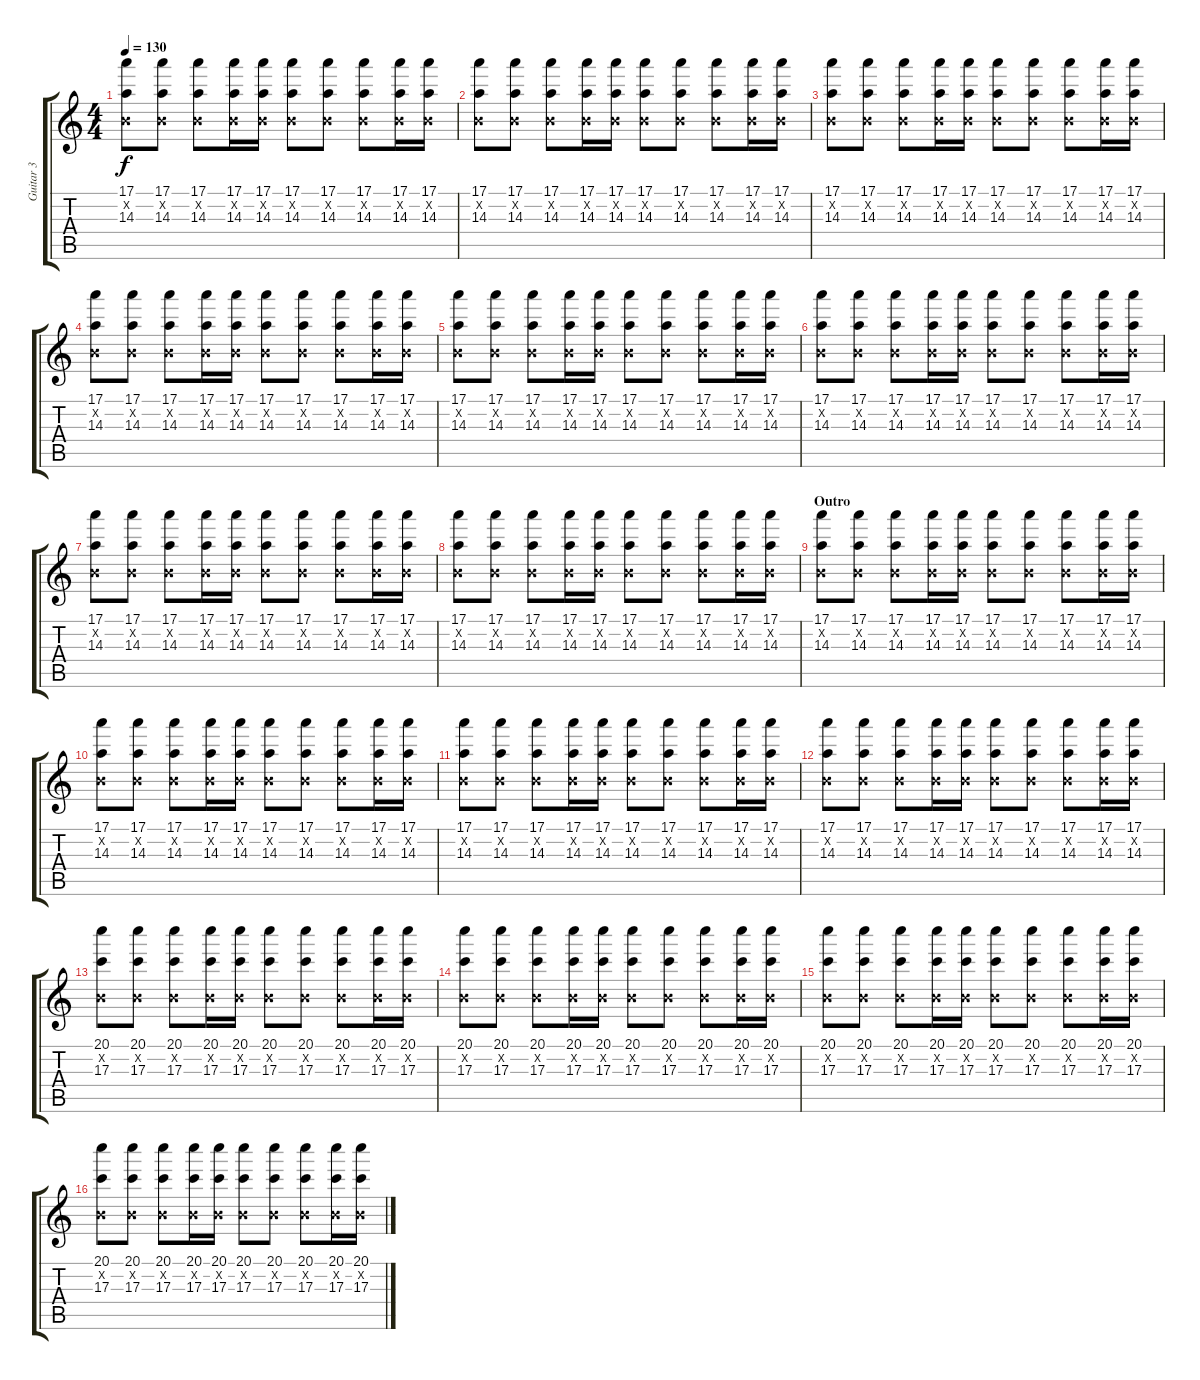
\track ("Guitar 3" "Guitar 3") {instrument distortionguitar}
\staff {score tabs}
\tuning (E4 B3 G3 D3 A2 D2) {hide}
\ts (4 4)
\tempo 130
\clef g2
\ks c
(17.1 0.2{x} 14.3).8{dy f} (17.1 0.2{x} 14.3).8 (17.1 0.2{x} 14.3).8 (17.1 0.2{x} 14.3).16 (17.1 0.2{x} 14.3).16 (17.1 0.2{x} 14.3).8 (17.1 0.2{x} 14.3).8 (17.1 0.2{x} 14.3).8 (17.1 0.2{x} 14.3).16 (17.1 0.2{x} 14.3).16 |
(17.1 0.2{x} 14.3).8 (17.1 0.2{x} 14.3).8 (17.1 0.2{x} 14.3).8 (17.1 0.2{x} 14.3).16 (17.1 0.2{x} 14.3).16 (17.1 0.2{x} 14.3).8 (17.1 0.2{x} 14.3).8 (17.1 0.2{x} 14.3).8 (17.1 0.2{x} 14.3).16 (17.1 0.2{x} 14.3).16 |
(17.1 0.2{x} 14.3).8 (17.1 0.2{x} 14.3).8 (17.1 0.2{x} 14.3).8 (17.1 0.2{x} 14.3).16 (17.1 0.2{x} 14.3).16 (17.1 0.2{x} 14.3).8 (17.1 0.2{x} 14.3).8 (17.1 0.2{x} 14.3).8 (17.1 0.2{x} 14.3).16 (17.1 0.2{x} 14.3).16 |
(17.1 0.2{x} 14.3).8 (17.1 0.2{x} 14.3).8 (17.1 0.2{x} 14.3).8 (17.1 0.2{x} 14.3).16 (17.1 0.2{x} 14.3).16 (17.1 0.2{x} 14.3).8 (17.1 0.2{x} 14.3).8 (17.1 0.2{x} 14.3).8 (17.1 0.2{x} 14.3).16 (17.1 0.2{x} 14.3).16 |
(17.1 0.2{x} 14.3).8 (17.1 0.2{x} 14.3).8 (17.1 0.2{x} 14.3).8 (17.1 0.2{x} 14.3).16 (17.1 0.2{x} 14.3).16 (17.1 0.2{x} 14.3).8 (17.1 0.2{x} 14.3).8 (17.1 0.2{x} 14.3).8 (17.1 0.2{x} 14.3).16 (17.1 0.2{x} 14.3).16 |
(17.1 0.2{x} 14.3).8 (17.1 0.2{x} 14.3).8 (17.1 0.2{x} 14.3).8 (17.1 0.2{x} 14.3).16 (17.1 0.2{x} 14.3).16 (17.1 0.2{x} 14.3).8 (17.1 0.2{x} 14.3).8 (17.1 0.2{x} 14.3).8 (17.1 0.2{x} 14.3).16 (17.1 0.2{x} 14.3).16 |
(17.1 0.2{x} 14.3).8 (17.1 0.2{x} 14.3).8 (17.1 0.2{x} 14.3).8 (17.1 0.2{x} 14.3).16 (17.1 0.2{x} 14.3).16 (17.1 0.2{x} 14.3).8 (17.1 0.2{x} 14.3).8 (17.1 0.2{x} 14.3).8 (17.1 0.2{x} 14.3).16 (17.1 0.2{x} 14.3).16 |
(17.1 0.2{x} 14.3).8 (17.1 0.2{x} 14.3).8 (17.1 0.2{x} 14.3).8 (17.1 0.2{x} 14.3).16 (17.1 0.2{x} 14.3).16 (17.1 0.2{x} 14.3).8 (17.1 0.2{x} 14.3).8 (17.1 0.2{x} 14.3).8 (17.1 0.2{x} 14.3).16 (17.1 0.2{x} 14.3).16 |
\section ("" "Outro")
(17.1 0.2{x} 14.3).8 (17.1 0.2{x} 14.3).8 (17.1 0.2{x} 14.3).8 (17.1 0.2{x} 14.3).16 (17.1 0.2{x} 14.3).16 (17.1 0.2{x} 14.3).8 (17.1 0.2{x} 14.3).8 (17.1 0.2{x} 14.3).8 (17.1 0.2{x} 14.3).16 (17.1 0.2{x} 14.3).16 |
(17.1 0.2{x} 14.3).8 (17.1 0.2{x} 14.3).8 (17.1 0.2{x} 14.3).8 (17.1 0.2{x} 14.3).16 (17.1 0.2{x} 14.3).16 (17.1 0.2{x} 14.3).8 (17.1 0.2{x} 14.3).8 (17.1 0.2{x} 14.3).8 (17.1 0.2{x} 14.3).16 (17.1 0.2{x} 14.3).16 |
(17.1 0.2{x} 14.3).8 (17.1 0.2{x} 14.3).8 (17.1 0.2{x} 14.3).8 (17.1 0.2{x} 14.3).16 (17.1 0.2{x} 14.3).16 (17.1 0.2{x} 14.3).8 (17.1 0.2{x} 14.3).8 (17.1 0.2{x} 14.3).8 (17.1 0.2{x} 14.3).16 (17.1 0.2{x} 14.3).16 |
(17.1 0.2{x} 14.3).8 (17.1 0.2{x} 14.3).8 (17.1 0.2{x} 14.3).8 (17.1 0.2{x} 14.3).16 (17.1 0.2{x} 14.3).16 (17.1 0.2{x} 14.3).8 (17.1 0.2{x} 14.3).8 (17.1 0.2{x} 14.3).8 (17.1 0.2{x} 14.3).16 (17.1 0.2{x} 14.3).16 |
(20.1 0.2{x} 17.3).8 (20.1 0.2{x} 17.3).8 (20.1 0.2{x} 17.3).8 (20.1 0.2{x} 17.3).16 (20.1 0.2{x} 17.3).16 (20.1 0.2{x} 17.3).8 (20.1 0.2{x} 17.3).8 (20.1 0.2{x} 17.3).8 (20.1 0.2{x} 17.3).16 (20.1 0.2{x} 17.3).16 |
(20.1 0.2{x} 17.3).8 (20.1 0.2{x} 17.3).8 (20.1 0.2{x} 17.3).8 (20.1 0.2{x} 17.3).16 (20.1 0.2{x} 17.3).16 (20.1 0.2{x} 17.3).8 (20.1 0.2{x} 17.3).8 (20.1 0.2{x} 17.3).8 (20.1 0.2{x} 17.3).16 (20.1 0.2{x} 17.3).16 |
(20.1 0.2{x} 17.3).8 (20.1 0.2{x} 17.3).8 (20.1 0.2{x} 17.3).8 (20.1 0.2{x} 17.3).16 (20.1 0.2{x} 17.3).16 (20.1 0.2{x} 17.3).8 (20.1 0.2{x} 17.3).8 (20.1 0.2{x} 17.3).8 (20.1 0.2{x} 17.3).16 (20.1 0.2{x} 17.3).16 |
(20.1 0.2{x} 17.3).8 (20.1 0.2{x} 17.3).8 (20.1 0.2{x} 17.3).8 (20.1 0.2{x} 17.3).16 (20.1 0.2{x} 17.3).16 (20.1 0.2{x} 17.3).8 (20.1 0.2{x} 17.3).8 (20.1 0.2{x} 17.3).8 (20.1 0.2{x} 17.3).16 (20.1 0.2{x} 17.3).16
